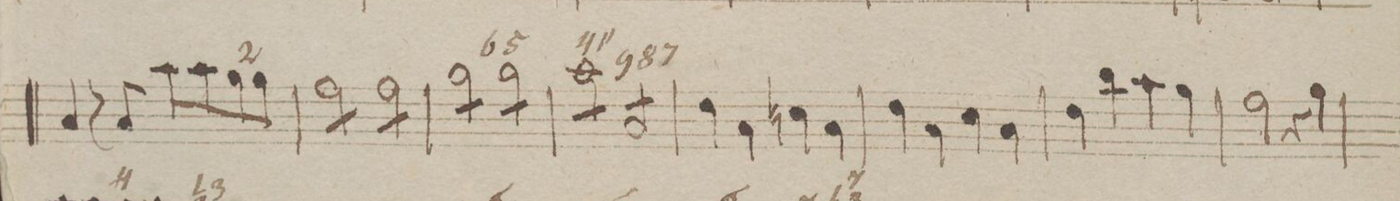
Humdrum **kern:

**kern	**fba	**dynam
*I"Organ.	*	*
*clefF4	*	*
*k[b-e-]	*	*
*met(c)	*	*
*M4/4	*	*
4C/	.	.
8r	.	.
8C/	.	.
8c\L	.	.
8c\	.	.
8B-\	2	.
8B-\J	.	.
=41	=41	=41
*tremolo	*	*
8A\L	.	.
8A\	.	.
8A\	.	.
8A\J	.	.
8A\L	.	.
8A\	.	.
8A\	.	.
8A\J	.	.
=42	=42	=42
8B-\L	.	.
8B-\	.	.
8B-\	6	.
8B-\J	.	.
8B-\L	5	.
8B-\	.	.
8B-\	.	.
8B-\J	.	.
=43	=43	=43
8c\L	4|	.
8c\	.	.
8c\	9	.
8c\J	.	.
8C/L	8	.
8C/	.	.
8C/	7	.
8C/J	.	.
=44	=44	=44
4F\	.	.
4C\	.	.
4En\	.	.
4C\	.	.
=45	=45	=45
4F\	.	.
4C\	.	.
4En\	.	.
4C\	.	.
=46	=46	=46
4ryy	.	.
4ryy	.	.
4ryy	.	.
4ryy	.	.
=47	=47	=47
4F\	.	.
4d\	.	.
4c\	.	.
4B-\	.	.
=48	=48	=48
2A\	.	.
4r	.	.
4B-\	.	.
=49	=49	=49
*-	*-	*-
